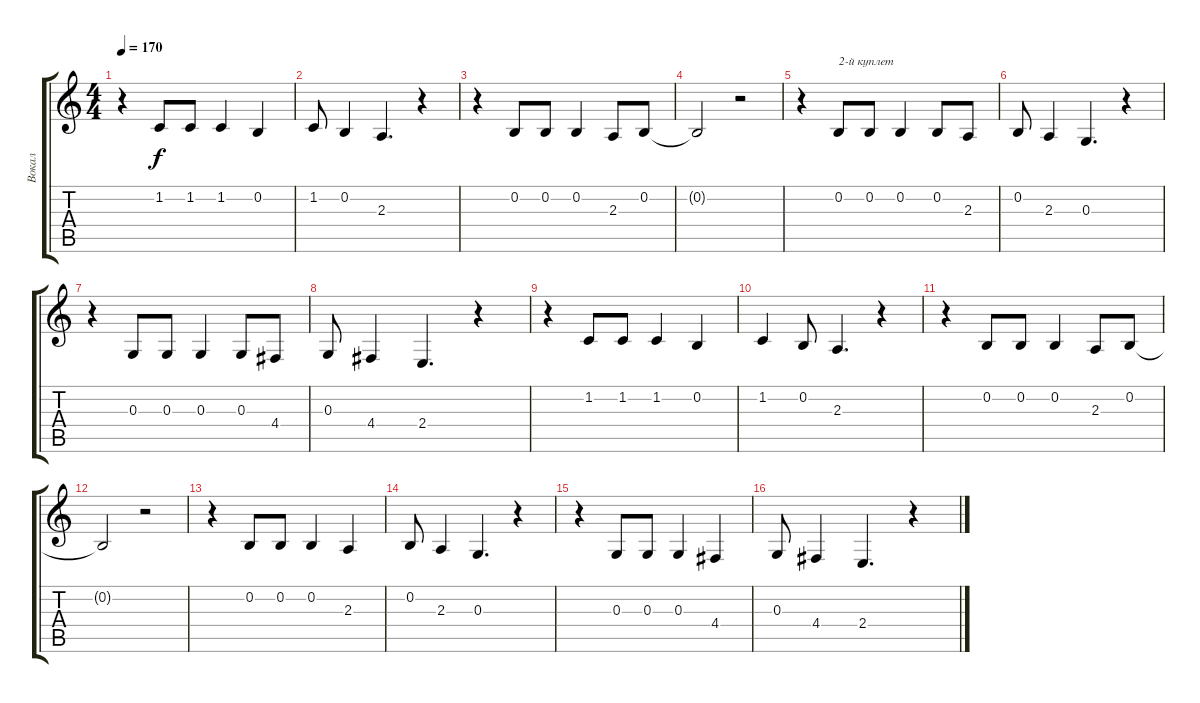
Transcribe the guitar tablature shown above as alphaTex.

\track ("Вокал" "Вокал") {instrument oboe}
\staff {score tabs}
\tuning (E4 B3 G3 D3 A2 E2) {hide}
\ts (4 4)
\tempo 170
\clef g2
\ks c
r.4{dy f} 1.2.8 1.2.8 1.2.4 0.2.4 |
1.2.8 0.2.4 2.3.4{d} r.4 |
r.4 0.2.8 0.2.8 0.2.4 2.3.8 0.2.8 |
0.2{t}.2 r.2 |
r.4 0.2.8{txt "2-й куплет"} 0.2.8 0.2.4 0.2.8 2.3.8 |
0.2.8 2.3.4 0.3.4{d} r.4 |
r.4 0.3.8 0.3.8 0.3.4 0.3.8 4.4.8 |
0.3.8 4.4.4 2.4.4{d} r.4 |
r.4 1.2.8 1.2.8 1.2.4 0.2.4 |
1.2.4 0.2.8 2.3.4{d} r.4 |
r.4 0.2.8 0.2.8 0.2.4 2.3.8 0.2.8 |
0.2{t}.2 r.2 |
r.4 0.2.8 0.2.8 0.2.4 2.3.4 |
0.2.8 2.3.4 0.3.4{d} r.4 |
r.4 0.3.8 0.3.8 0.3.4 4.4.4 |
0.3.8 4.4.4 2.4.4{d} r.4
